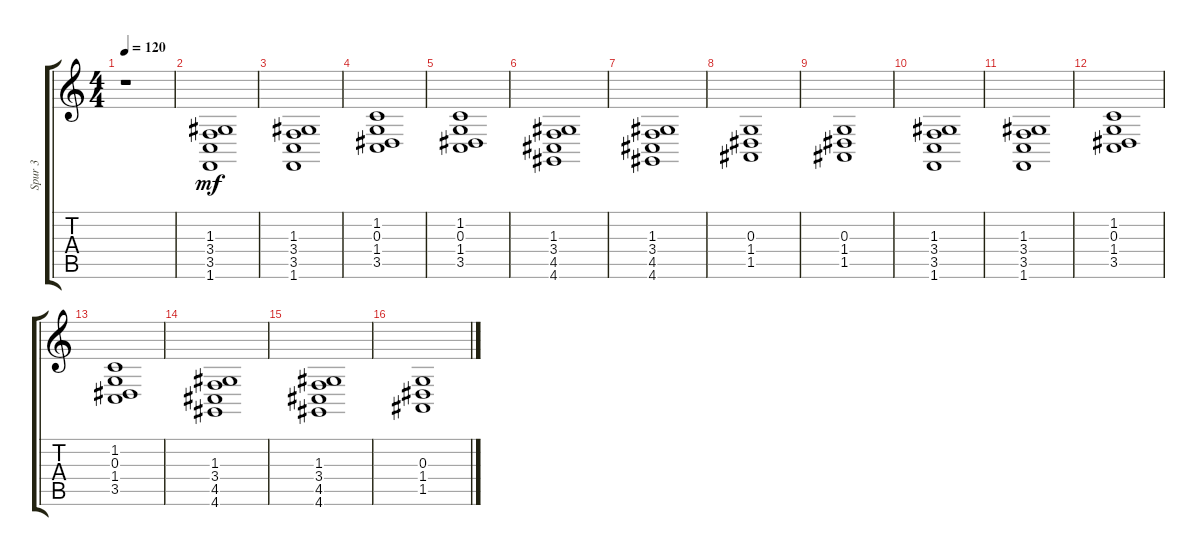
\track ("Spur 3" "Spur 3") {instrument synthstrings1}
\staff {score tabs}
\tuning (E4 B3 G3 D3 A2 E2) {hide}
\ts (4 4)
\tempo 120
\clef g2
\ks c
r.1{dy mf} |
(1.3 3.4 3.5 1.6).1 |
(1.3 3.4 3.5 1.6).1 |
(1.2 0.3 1.4 3.5).1 |
(1.2 0.3 1.4 3.5).1 |
(1.3 3.4 4.5 4.6).1 |
(1.3 3.4 4.5 4.6).1 |
(0.3 1.4 1.5).1 |
(0.3 1.4 1.5).1 |
(1.3 3.4 3.5 1.6).1 |
(1.3 3.4 3.5 1.6).1 |
(1.2 0.3 1.4 3.5).1 |
(1.2 0.3 1.4 3.5).1 |
(1.3 3.4 4.5 4.6).1 |
(1.3 3.4 4.5 4.6).1 |
(0.3 1.4 1.5).1
